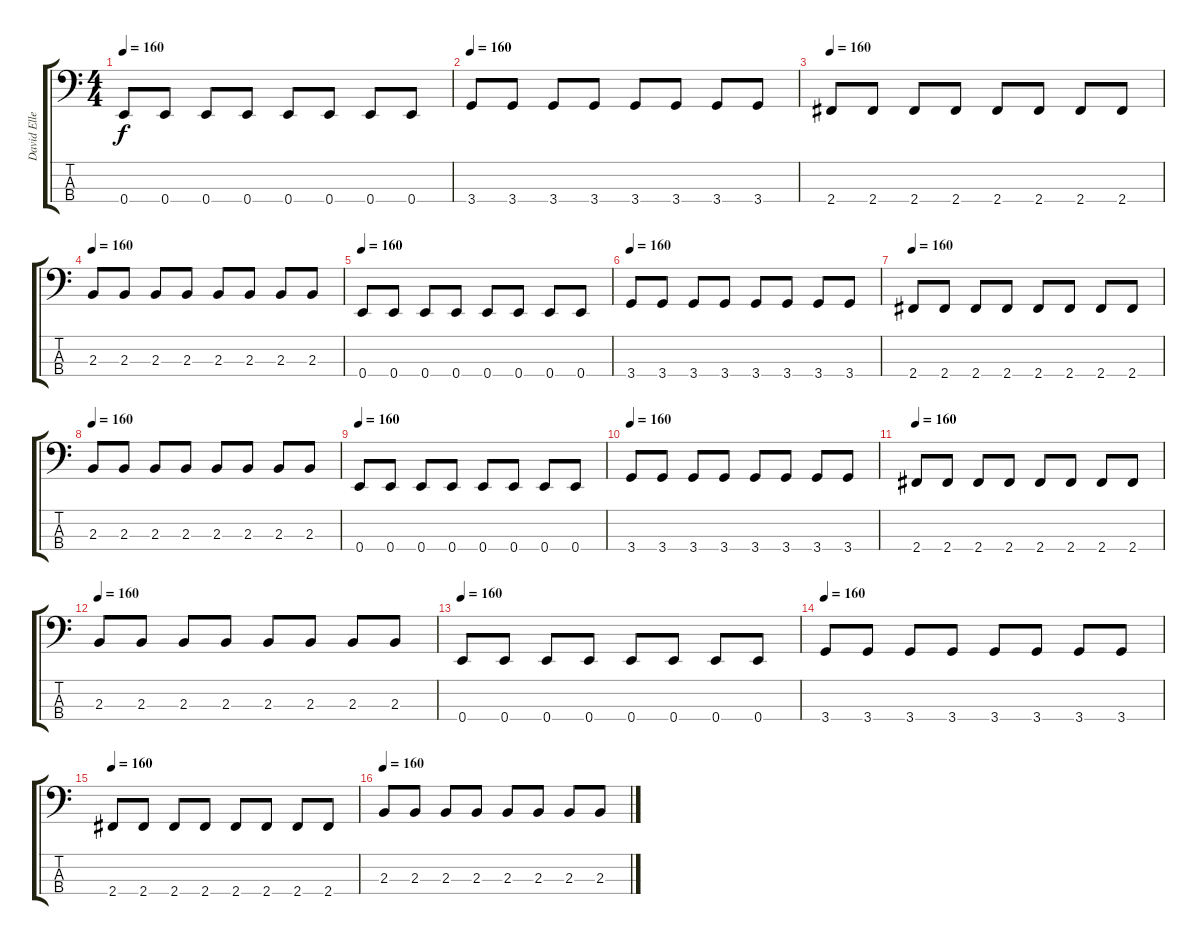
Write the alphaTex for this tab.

\track ("David Ellefson (Bass)" "David Elle") {instrument electricbasspick}
\staff {score tabs}
\tuning (G2 D2 A1 E1) {hide}
\ts (4 4)
\tempo 160
\clef f4
\ks c
0.4.8{dy f} 0.4.8 0.4.8 0.4.8 0.4.8 0.4.8 0.4.8 0.4.8 |
\tempo 160
3.4.8 3.4.8 3.4.8 3.4.8 3.4.8 3.4.8 3.4.8 3.4.8 |
\tempo 160
2.4.8 2.4.8 2.4.8 2.4.8 2.4.8 2.4.8 2.4.8 2.4.8 |
\tempo 160
2.3.8 2.3.8 2.3.8 2.3.8 2.3.8 2.3.8 2.3.8 2.3.8 |
\tempo 160
0.4.8 0.4.8 0.4.8 0.4.8 0.4.8 0.4.8 0.4.8 0.4.8 |
\tempo 160
3.4.8 3.4.8 3.4.8 3.4.8 3.4.8 3.4.8 3.4.8 3.4.8 |
\tempo 160
2.4.8 2.4.8 2.4.8 2.4.8 2.4.8 2.4.8 2.4.8 2.4.8 |
\tempo 160
2.3.8 2.3.8 2.3.8 2.3.8 2.3.8 2.3.8 2.3.8 2.3.8 |
\tempo 160
0.4.8 0.4.8 0.4.8 0.4.8 0.4.8 0.4.8 0.4.8 0.4.8 |
\tempo 160
3.4.8 3.4.8 3.4.8 3.4.8 3.4.8 3.4.8 3.4.8 3.4.8 |
\tempo 160
2.4.8 2.4.8 2.4.8 2.4.8 2.4.8 2.4.8 2.4.8 2.4.8 |
\tempo 160
2.3.8 2.3.8 2.3.8 2.3.8 2.3.8 2.3.8 2.3.8 2.3.8 |
\tempo 160
0.4.8 0.4.8 0.4.8 0.4.8 0.4.8 0.4.8 0.4.8 0.4.8 |
\tempo 160
3.4.8 3.4.8 3.4.8 3.4.8 3.4.8 3.4.8 3.4.8 3.4.8 |
\tempo 160
2.4.8 2.4.8 2.4.8 2.4.8 2.4.8 2.4.8 2.4.8 2.4.8 |
\tempo 160
2.3.8 2.3.8 2.3.8 2.3.8 2.3.8 2.3.8 2.3.8 2.3.8
